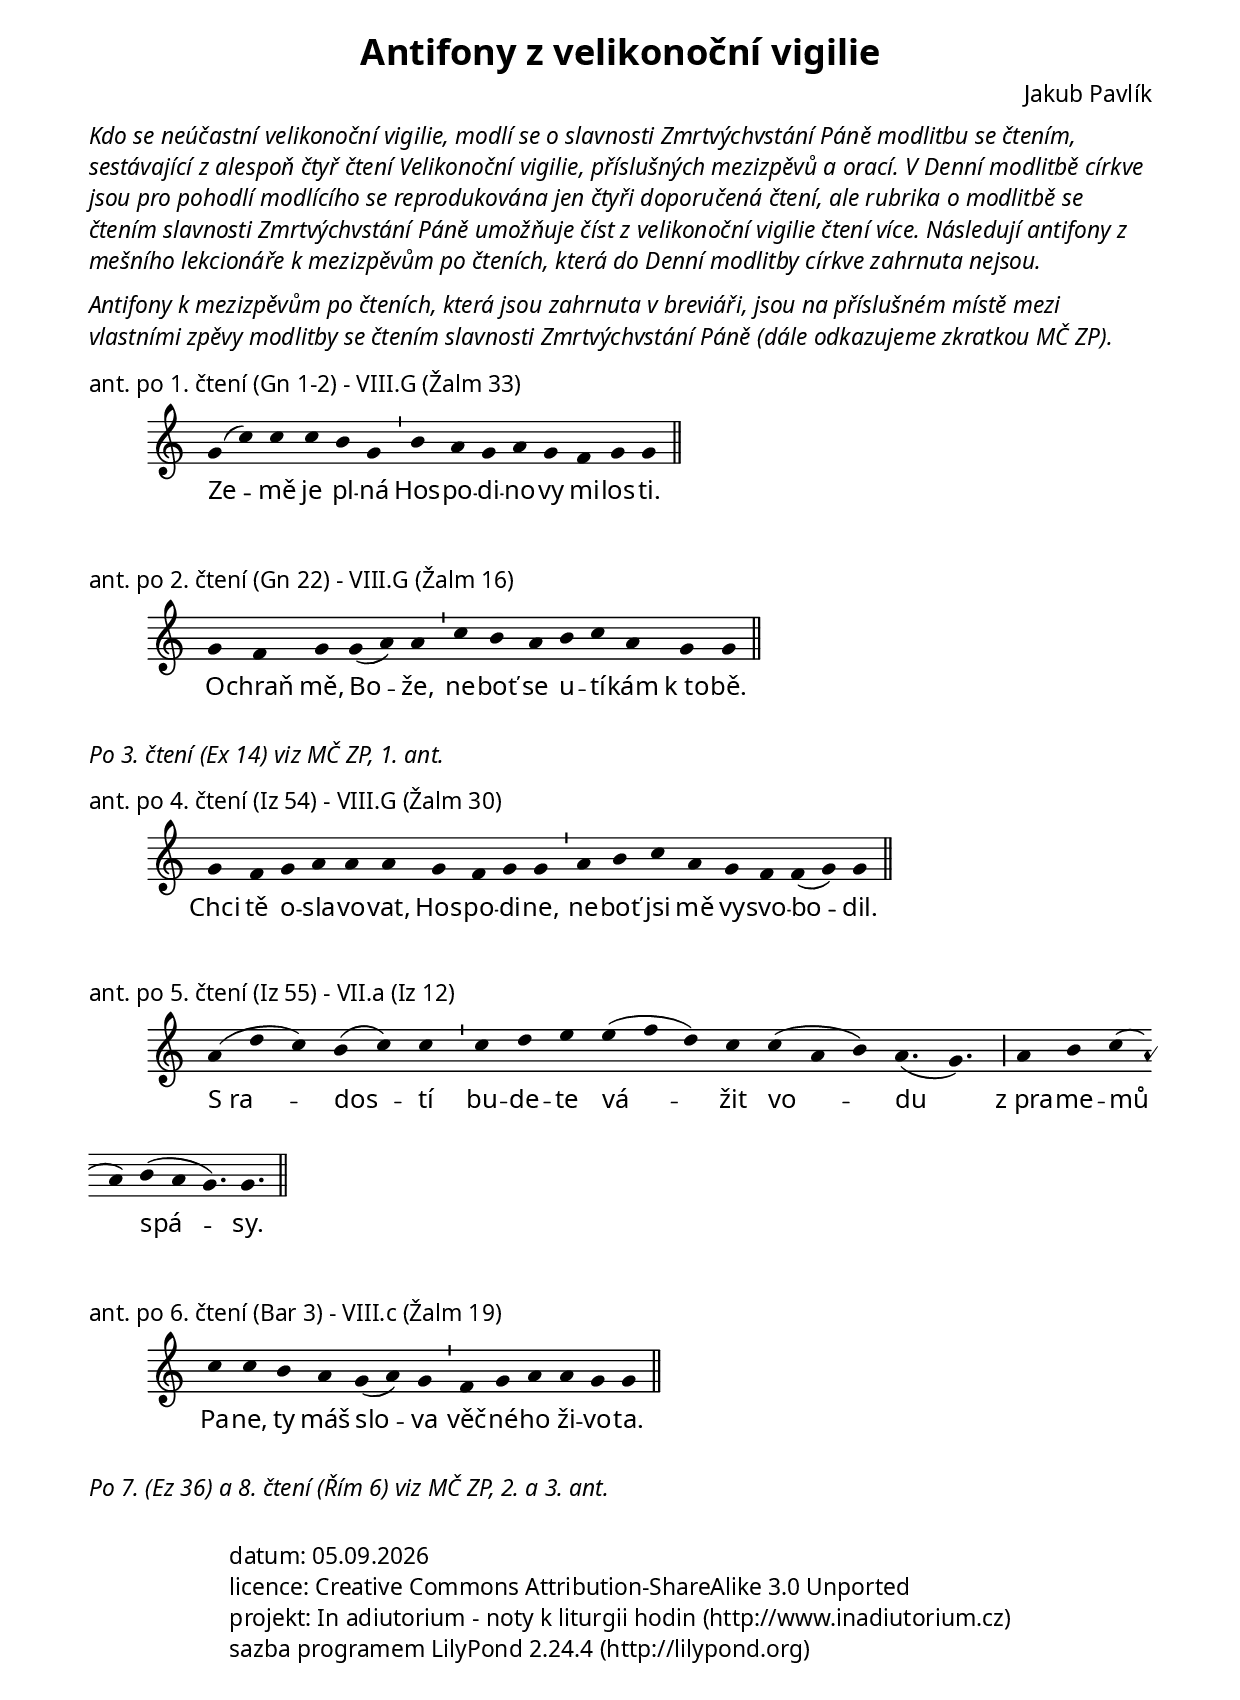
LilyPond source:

\version "2.19.83"

\include "spolecne.ly"

\header {
  title = "Antifony z velikonoční vigilie"
  composer = "Jakub Pavlík"
}

\markup\wordwrap\italic{
  Kdo se neúčastní velikonoční vigilie, modlí se o slavnosti Zmrtvýchvstání Páně modlitbu se čtením,
  sestávající z alespoň čtyř čtení Velikonoční vigilie, příslušných mezizpěvů a orací.
  V Denní modlitbě církve jsou pro pohodlí modlícího se reprodukována jen čtyři doporučená čtení,
  ale rubrika o modlitbě se čtením slavnosti Zmrtvýchvstání Páně umožňuje číst z velikonoční vigilie čtení více.
  Následují antifony z mešního lekcionáře k mezizpěvům po čteních, která do Denní modlitby církve
  zahrnuta nejsou.
}
\markup\wordwrap\italic{
  Antifony k mezizpěvům po čteních, která jsou zahrnuta v breviáři, jsou na příslušném místě
  mezi vlastními zpěvy modlitby se čtením slavnosti Zmrtvýchvstání Páně
  (dále odkazujeme zkratkou MČ ZP).
}

\score {
  \relative c'' {
    \choralniRezim
    g4( c) c c b g \barMin b a g a g f g g \barFinalis
  }
  \addlyrics {
    Ze -- mě je pl -- ná
    Hos -- po -- di -- no -- vy mi -- los -- ti.
  }
  \header {
    quid = "ant. po 1. čtení (Gn 1-2)"
    modus = "VIII"
    differentia = "G"
    psalmus = "Žalm 33"
    fial = "antifony/velikonoce_tyden1_3utery.ly#rch-a3?-aleluja"
    id = "mc-xa1"
    piece = \markup {\sestavTitulek}
  }
}

\score {
  \relative c'' {
    \choralniRezim
    g4 f g g( a) a \barMin
    c b a b c a g g \barFinalis
  }
  \addlyrics {
    O -- chraň mě, Bo -- že,
    ne -- boť se u -- tí -- kám k_to -- bě.
  }
  \header {
    quid = "ant. po 2. čtení (Gn 22)"
    modus = "VIII"
    differentia = "G"
    psalmus = "Žalm 16"
    id = "mc-xa2"
    piece = \markup {\sestavTitulek}
  }
}

\markup\italic{Po 3. čtení (Ex 14) viz MČ ZP, 1. ant.}

\score {
  \relative c'' {
    \choralniRezim
    g4 f g a a a g f g g \barMin
    a b c a g f f( g) g \barFinalis
  }
  \addlyrics {
    Chci tě o -- sla -- vo -- vat, Hos -- po -- di -- ne,
    ne -- boť jsi mě vy -- svo -- bo -- dil.
  }
  \header {
    quid = "ant. po 4. čtení (Iz 54)"
    modus = "VIII"
    differentia = "G"
    psalmus = "Žalm 30"
    id = "mc-xa4"
    piece = \markup {\sestavTitulek}
  }
}

\score {
  \relative c'' {
    \choralniRezim
    a4( d c) b( c) c \barMin
    c d e e( f d) c c( a b) a4.( g) \barMaior
    a4 b c( a) b( a g4.) g \barFinalis
  }
  \addlyrics {
    S_ra -- dos -- tí
    bu -- de -- te vá -- žit vo -- du
    z_pra -- me -- mů spá -- sy.
  }
  \header {
    quid = "ant. po 5. čtení (Iz 55)"
    modus = "VII"
    differentia = "a"
    psalmus = "Iz 12"
    fial = "antifony/velikonoce_tyden2_5ctvrtek.ly#rch-a2?-aleluja"
    id = "mc-xa5"
    piece = \markup {\sestavTitulek}
  }
}

\score {
  \relative c'' {
    \choralniRezim
    c4 c b a g( a) g \barMin
    f g a a g g \barFinalis
  }
  \addlyrics {
    Pa -- ne, ty máš slo -- va
    věč -- né -- ho ži -- vo -- ta.
  }
  \header {
    quid = "ant. po 6. čtení (Bar 3)"
    modus = "VIII"
    differentia = "c"
    psalmus = "Žalm 19"
    id = "mc-xa6"
    piece = \markup {\sestavTitulek}
  }
}

\markup\italic{Po 7. (Ez 36) a 8. čtení (Řím 6) viz MČ ZP, 2. a 3. ant.}
